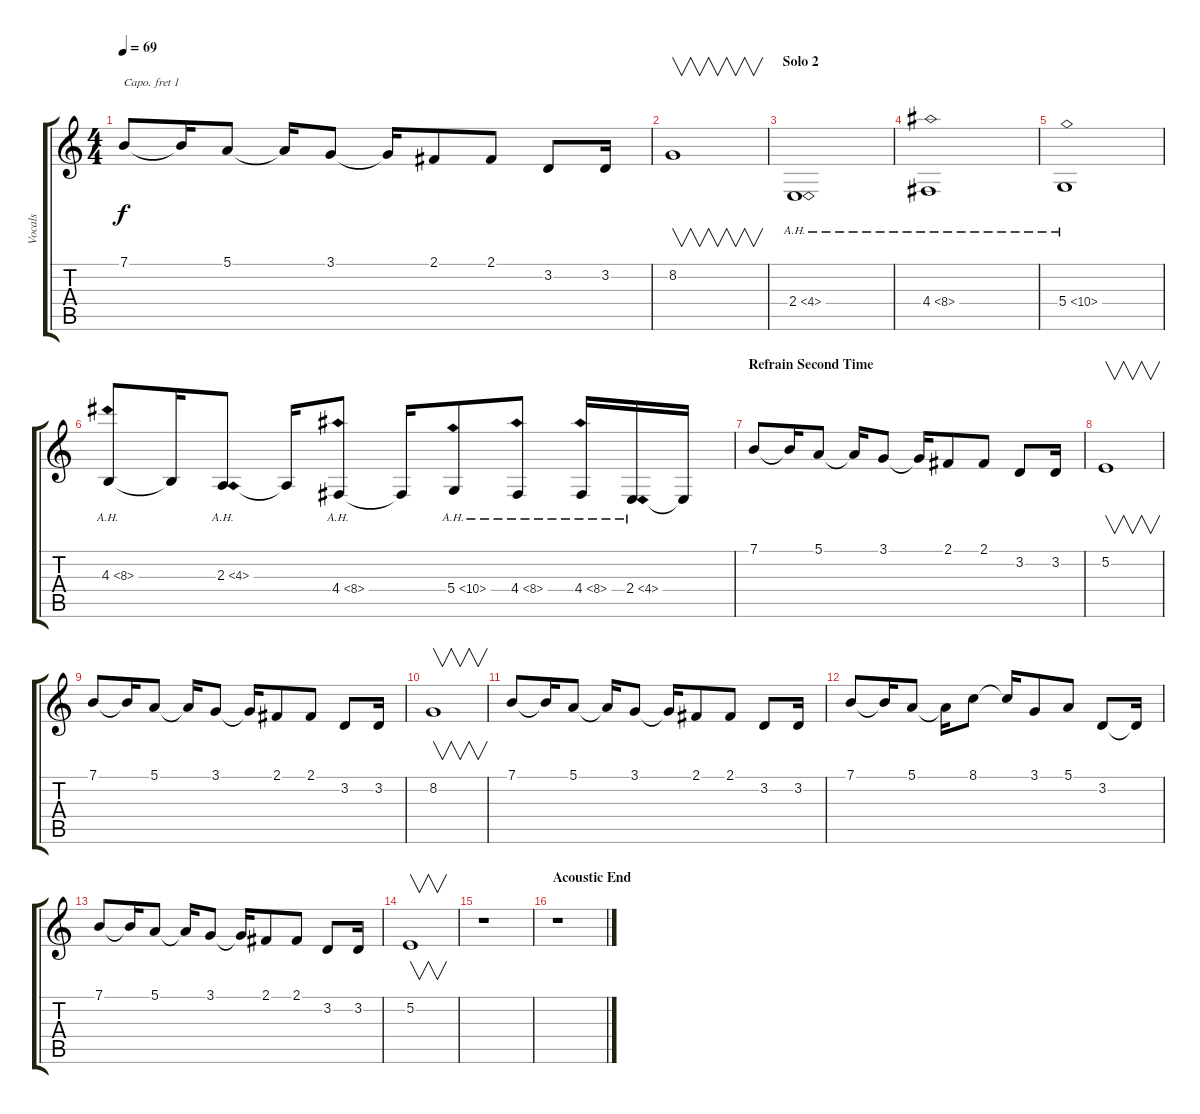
\track ("Vocals" "Vocals") {instrument voiceoohs}
\staff {score tabs}
\capo 1
\tuning (Eb4 Bb3 Gb3 Db3 Ab2 Eb2) {hide}
\ts (4 4)
\tempo 69
\clef g2
\ks c
7.1.8{dy f} 7.1{t}.16 5.1.8 5.1{t}.16 3.1.8 3.1{t}.16 2.1.8 2.1.8 3.2.8 3.2.16 |
8.2.1{v} |
\section ("" "Solo 2")
2.4{ah 2}.1 |
4.4{ah 4}.1 |
5.4{ah 5}.1 |
4.3{ah 4}.8 4.3{t}.16 2.3{ah 2}.8 2.3{t}.16 4.4{ah 4}.8 4.4{t}.16 5.4{ah 5}.8 4.4{ah 4}.8 4.4{ah 4}.16 2.4{ah 2}.16 2.4{t}.16 |
\section ("" "Refrain Second Time")
7.1.8 7.1{t}.16 5.1.8 5.1{t}.16 3.1.8 3.1{t}.16 2.1.8 2.1.8 3.2.8 3.2.16 |
5.2.1{v} |
7.1.8 7.1{t}.16 5.1.8 5.1{t}.16 3.1.8 3.1{t}.16 2.1.8 2.1.8 3.2.8 3.2.16 |
8.2.1{v} |
7.1.8 7.1{t}.16 5.1.8 5.1{t}.16 3.1.8 3.1{t}.16 2.1.8 2.1.8 3.2.8 3.2.16 |
7.1.8 7.1{t}.16 5.1.8 5.1{t}.16 8.1.8 8.1{t}.16 3.1.8 5.1.8 3.2.8 3.2{t}.16 |
7.1.8 7.1{t}.16 5.1.8 5.1{t}.16 3.1.8 3.1{t}.16 2.1.8 2.1.8 3.2.8 3.2.16 |
5.2.1{v} |
r.1 |
\section ("" "Acoustic End")
r.1
